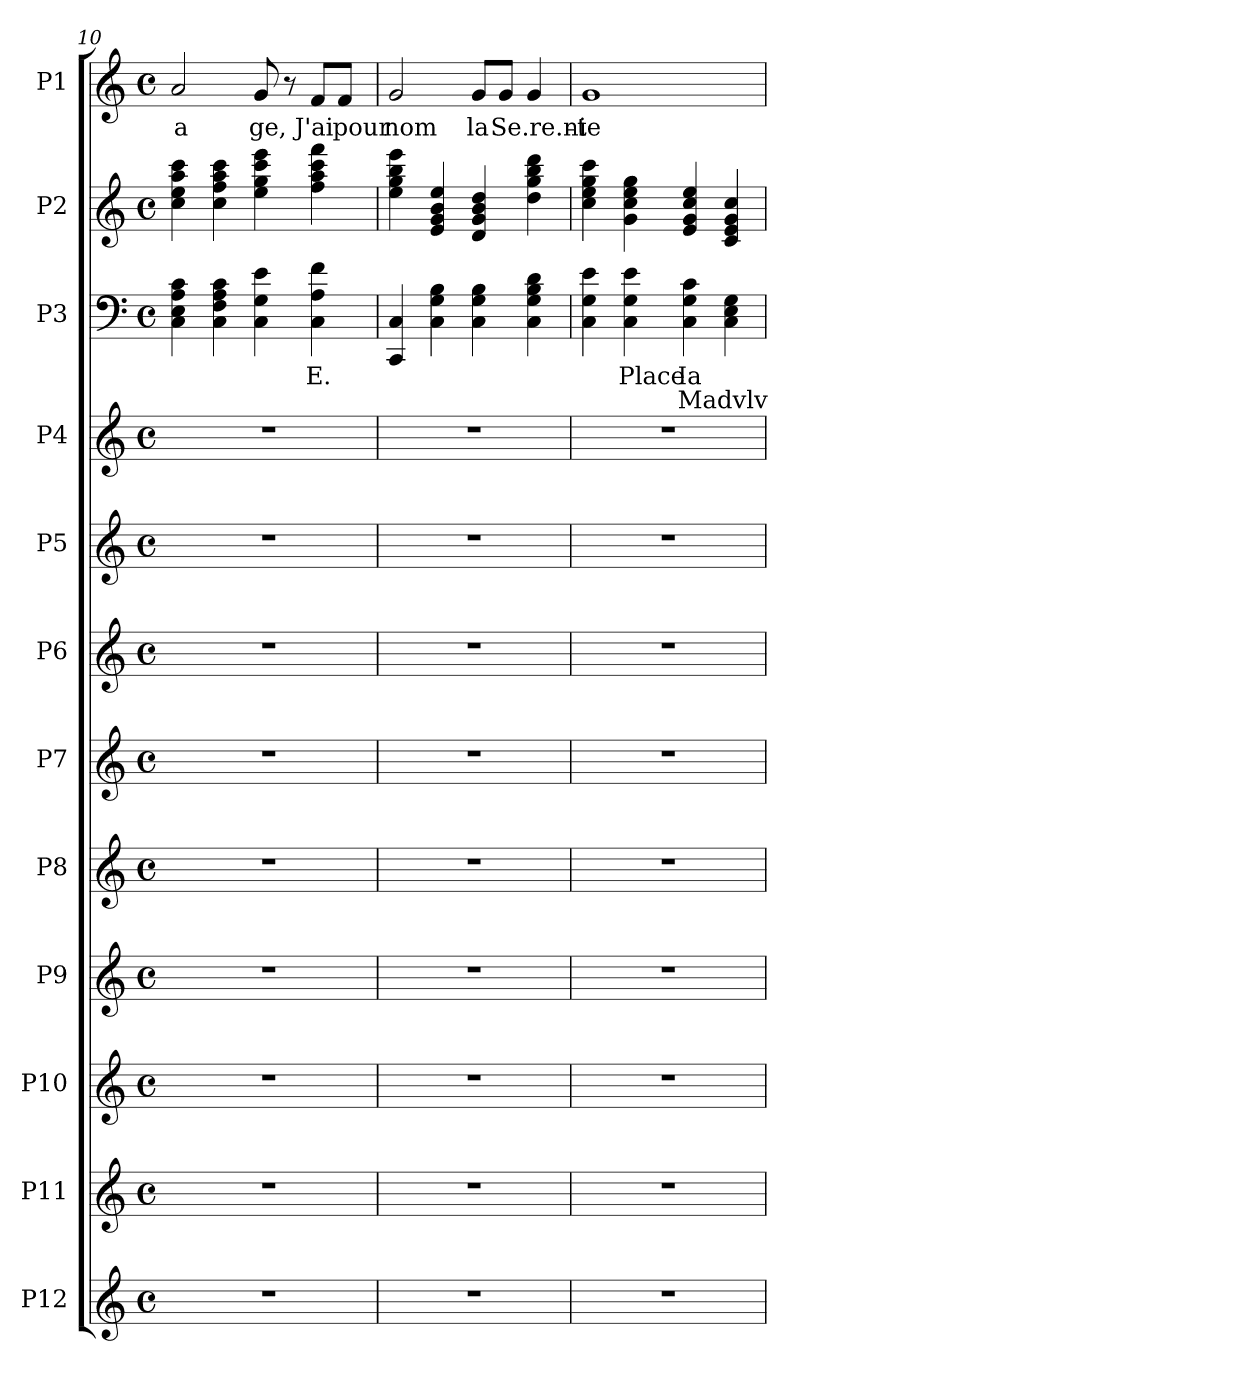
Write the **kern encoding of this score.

**kern	**kern	**kern	**kern	**kern	**kern	**kern	**kern	**kern	**kern	**text	**text	**kern	**kern	**text
*part12	*part11	*part10	*part9	*part8	*part7	*part6	*part5	*part4	*part3	*part3	*part3	*part2	*part1	*part1
*staff12	*staff11	*staff10	*staff9	*staff8	*staff7	*staff6	*staff5	*staff4	*staff3	*staff3	*staff3	*staff2	*staff1	*staff1
*I"P12	*I"P11	*I"P10	*I"P9	*I"P8	*I"P7	*I"P6	*I"P5	*I"P4	*I"P3	*	*	*I"P2	*I"P1	*
*clefG2	*clefG2	*clefG2	*clefG2	*clefG2	*clefG2	*clefG2	*clefG2	*clefG2	*clefF4	*	*	*clefG2	*clefG2	*
*k[]	*k[]	*k[]	*k[]	*k[]	*k[]	*k[]	*k[]	*k[]	*k[]	*	*	*k[]	*k[]	*
*C:	*C:	*C:	*C:	*C:	*C:	*C:	*C:	*C:	*C:	*	*	*C:	*C:	*
*M4/4	*M4/4	*M4/4	*M4/4	*M4/4	*M4/4	*M4/4	*M4/4	*M4/4	*M4/4	*	*	*M4/4	*M4/4	*
*met(c)	*met(c)	*met(c)	*met(c)	*met(c)	*met(c)	*met(c)	*met(c)	*met(c)	*met(c)	*	*	*met(c)	*met(c)	*
=10	=10	=10	=10	=10	=10	=10	=10	=10	=10	=10	=10	=10	=10	=10
!	!	!	!	!	!	!	!	!	!	!	!	!	!	!LO:LY:b:color=#000000
1r	1r	1r	1r	1r	1r	1r	1r	1r	4Ci\ 4Ei 4Ai 4ci	.	.	4cci\ 4eei 4aai 4ccci	2ai/	a
.	.	.	.	.	.	.	.	.	4Ci\ 4Fi 4Ai 4ci	.	.	4cci\ 4ffi 4aai 4ccci	.	.
!	!	!	!	!	!	!	!	!	!	!	!	!	!	!LO:LY:b:color=#000000
.	.	.	.	.	.	.	.	.	4Ci\ 4Gi 4ei	.	.	4eei\ 4ggi 4ccci 4eeei	8gi/	ge,
.	.	.	.	.	.	.	.	.	.	.	.	.	8r	.
!	!	!	!	!	!	!	!	!	!	!LO:LY:b:color=#000000	!	!	!	!
!	!	!	!	!	!	!	!	!	!	!	!	!	!	!LO:LY:b:color=#000000
.	.	.	.	.	.	.	.	.	4Ci\ 4Ai 4fi	E.	.	4ffi\ 4aai 4ccci 4fffi	8fi/L	J'ai
!	!	!	!	!	!	!	!	!	!	!	!	!	!	!LO:LY:b:color=#000000
.	.	.	.	.	.	.	.	.	.	.	.	.	8fi/J	pour
=11	=11	=11	=11	=11	=11	=11	=11	=11	=11	=11	=11	=11	=11	=11
!	!	!	!	!	!	!	!	!	!	!	!	!	!	!LO:LY:b:color=#000000
1r	1r	1r	1r	1r	1r	1r	1r	1r	4CCi/ 4Ci	.	.	4eei\ 4ggi 4bbi 4eeei	2gi/	nom
.	.	.	.	.	.	.	.	.	4Ci\ 4Gi 4Bi	.	.	4ei/ 4gi 4bi 4eei	.	.
!	!	!	!	!	!	!	!	!	!	!	!	!	!	!LO:LY:b:color=#000000
.	.	.	.	.	.	.	.	.	4Ci\ 4Gi 4Bi	.	.	4di/ 4gi 4bi 4ddi	8gi/L	la
!	!	!	!	!	!	!	!	!	!	!	!	!	!	!LO:LY:b:color=#000000
.	.	.	.	.	.	.	.	.	.	.	.	.	8gi/J	Se.re.ni-
.	.	.	.	.	.	.	.	.	4Ci\ 4Gi 4Bi 4di	.	.	4ddi\ 4ggi 4bbi 4dddi	4gi/	.
=12	=12	=12	=12	=12	=12	=12	=12	=12	=12	=12	=12	=12	=12	=12
!	!	!	!	!	!	!	!	!	!	!	!	!	!	!LO:LY:b:color=#000000
1r	1r	1r	1r	1r	1r	1r	1r	1r	4Ci\ 4Gi 4ei	.	.	4cci\ 4eei 4ggi 4ccci	1gi	te
!	!	!	!	!	!	!	!	!	!	!LO:LY:b:color=#000000	!	!	!	!
.	.	.	.	.	.	.	.	.	4Ci\ 4Gi 4ei	Place	.	4gi\ 4cci 4eei 4ggi	.	.
!	!	!	!	!	!	!	!	!	!	!LO:LY:b:color=#000000	!LO:LY:b:color=#000000	!	!	!
.	.	.	.	.	.	.	.	.	4Ci\ 4Gi 4ci	Ia	Madvlv	4ei/ 4gi 4cci 4eei	.	.
.	.	.	.	.	.	.	.	.	4Ci\ 4Ei 4Gi	.	.	4ci/ 4ei 4gi 4cci	.	.
=	=	=	=	=	=	=	=	=	=	=	=	=	=	=
*-	*-	*-	*-	*-	*-	*-	*-	*-	*-	*-	*-	*-	*-	*-
